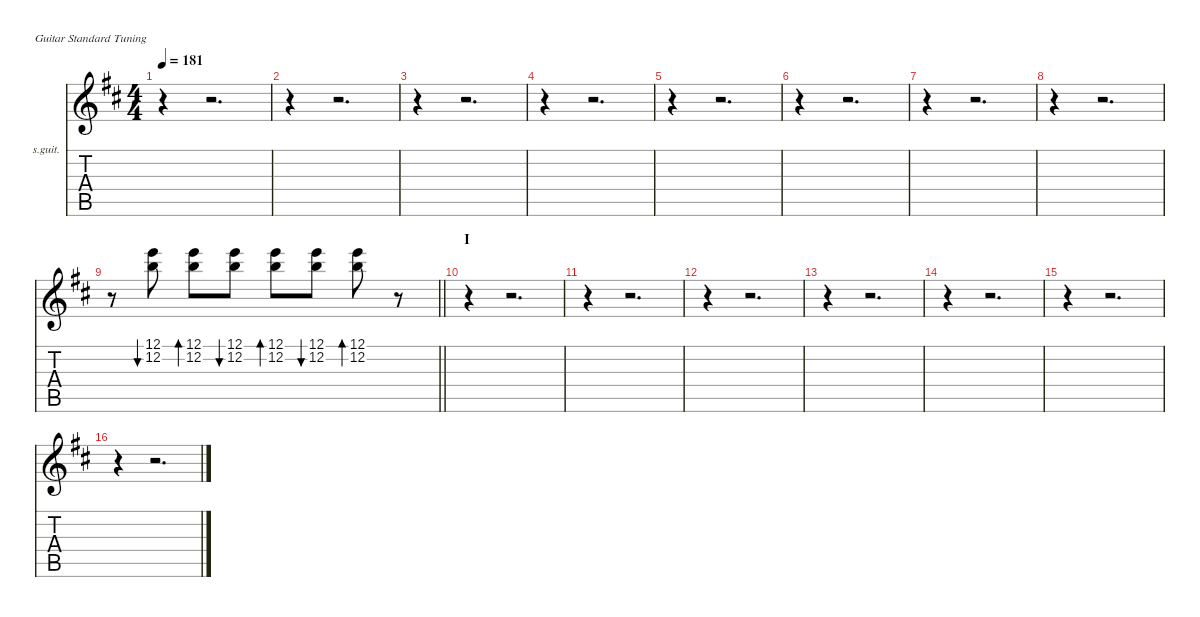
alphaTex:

\hideDynamics
\bracketExtendMode nobrackets
\firstSystemTrackNameOrientation horizontal
\otherSystemsTrackNameOrientation horizontal
\track ("A.Guitar 3" "s.guit.") {instrument acousticguitarsteel}
\staff {score tabs}
\tuning (E4 B3 G3 D3 A2 E2)
\ts (4 4)
\tempo 181
\clef g2
\ks d
r.4{dy f} r.2{d} |
r.4 r.2{d} |
r.4 r.2{d} |
r.4 r.2{d} |
r.4 r.2{d} |
r.4 r.2{d} |
r.4 r.2{d} |
r.4 r.2{d} |
\barLineRight lightlight
r.8 (12.1{acc forcenatural} 12.2{acc forcenatural}).8{bu 60} (12.1{acc forcenatural} 12.2{acc forcenatural}).8{bd 60} (12.1{acc forcenatural} 12.2{acc forcenatural}).8{bu 60} (12.1{acc forcenatural} 12.2{acc forcenatural}).8{bd 60} (12.1{acc forcenatural} 12.2{acc forcenatural}).8{bu 60} (12.1{acc forcenatural} 12.2{acc forcenatural}).8{bd 60} r.8 |
\section ("" "I")
r.4 r.2{d} |
r.4 r.2{d} |
r.4 r.2{d} |
r.4 r.2{d} |
r.4 r.2{d} |
r.4 r.2{d} |
r.4 r.2{d}
